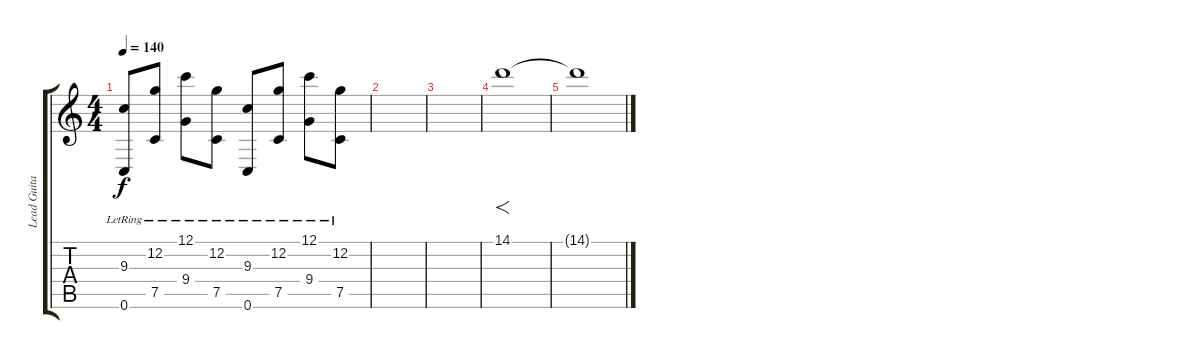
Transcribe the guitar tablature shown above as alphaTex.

\track ("Lead Guitar" "Lead Guita") {instrument distortionguitar}
\staff {score tabs}
\tuning (C4 G3 Eb3 Bb2 F2 C2) {hide}
\ts (4 4)
\tempo 140
\clef g2
\ks c
(9.3{lr} 0.6).8{dy f instrument acousticguitarsteel} (12.2{lr} 7.5).8 (12.1{lr} 9.4).8 (12.2{lr} 7.5).8 (9.3{lr} 0.6).8 (12.2{lr} 7.5).8 (12.1{lr} 9.4).8 (12.2{lr} 7.5).8 |
|
|
14.1.1{f instrument recorder} |
14.1{t}.1
